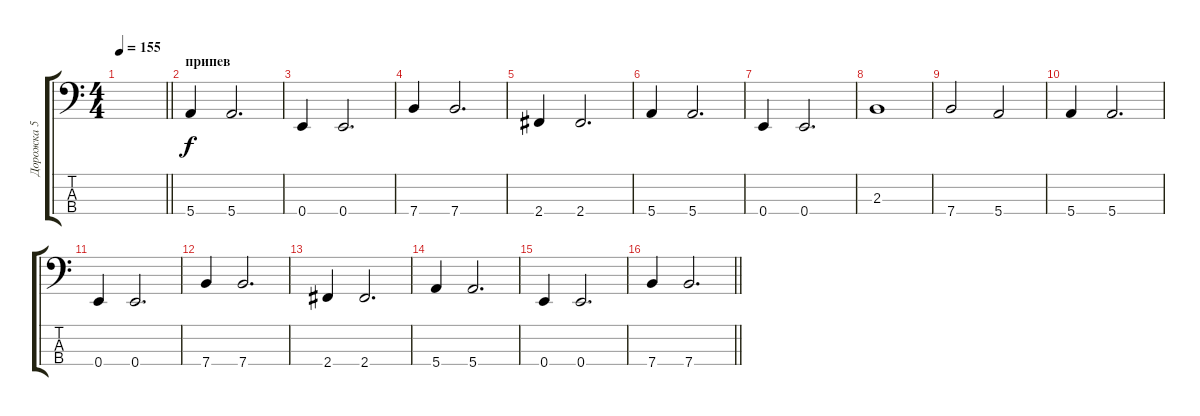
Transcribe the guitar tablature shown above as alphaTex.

\track ("Дорожка 5" "Дорожка 5") {instrument electricbassfinger}
\staff {score tabs}
\tuning (G2 D2 A1 E1) {hide}
\ts (4 4)
\tempo 155
\clef f4
\barLineRight lightlight
\ks c
|
\section ("" "припев")
5.4.4 5.4.2{d} |
0.4.4 0.4.2{d} |
7.4.4 7.4.2{d} |
2.4.4 2.4.2{d} |
5.4.4 5.4.2{d} |
0.4.4 0.4.2{d} |
2.3.1 |
7.4.2 5.4.2 |
5.4.4 5.4.2{d} |
0.4.4 0.4.2{d} |
7.4.4 7.4.2{d} |
2.4.4 2.4.2{d} |
5.4.4 5.4.2{d} |
0.4.4 0.4.2{d} |
\barLineRight lightlight
7.4.4 7.4.2{d}
